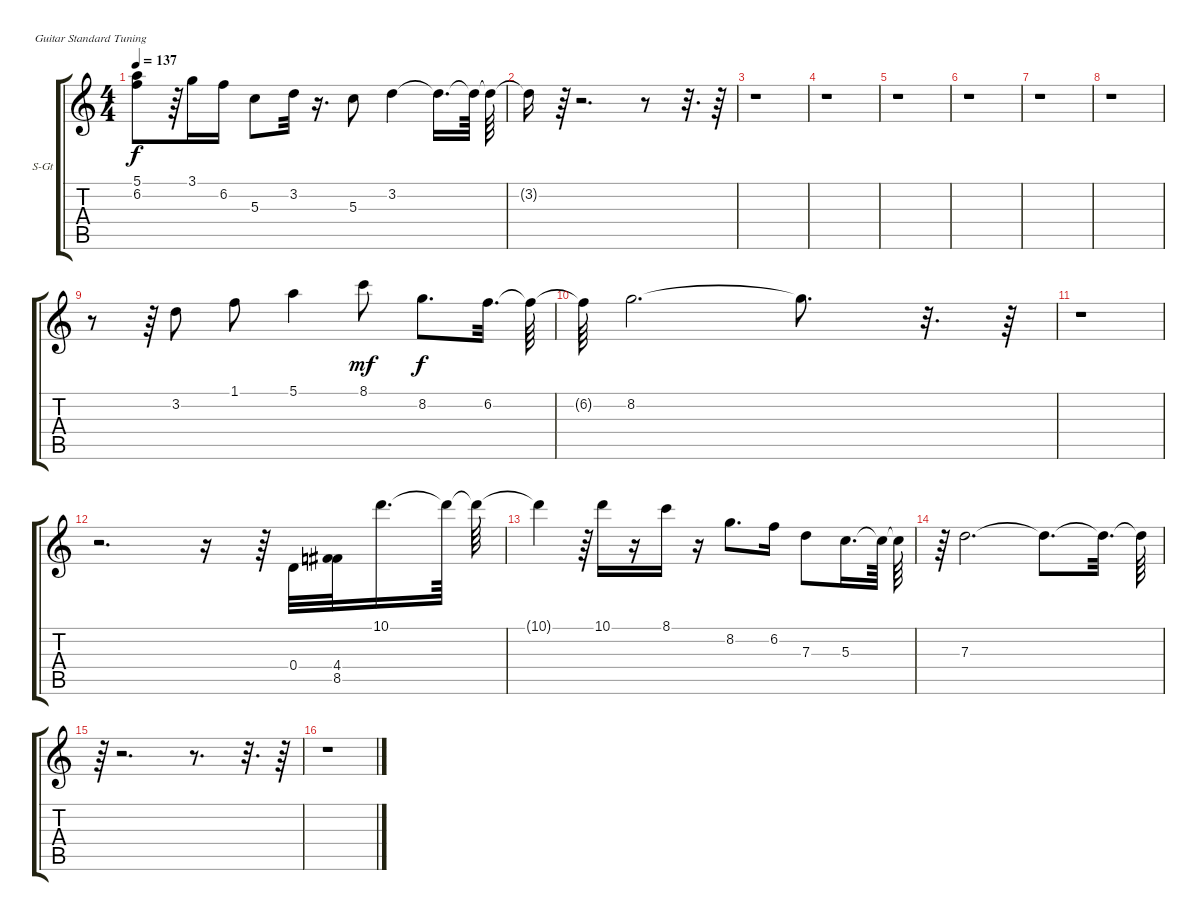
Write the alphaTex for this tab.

\bracketExtendMode groupsimilarinstruments
\firstSystemTrackNameOrientation horizontal
\otherSystemsTrackNameOrientation horizontal
\track ("Æ®·¢ 6" "S-Gt") {instrument percussiveorgan}
\staff {score tabs}
\tuning (E4 B3 G3 D3 A2 E2)
\displaytranspose 12
\ts (4 4)
\tempo 137
\clef g2
\ks c
(5.1{t} 6.2{t}).8{dy f} r.64 3.1.16 6.2.16 5.3.8 3.2.32 r.16{d} 5.3.8 3.2.4 3.2{t}.16{d} 3.2{t}.64 3.2{t}.64 |
3.2{t}.16 r.64 r.2{d} r.8 r.32{d} r.64 |
r.1 |
r.1 |
r.1 |
r.1 |
r.1 |
r.1 |
r.8 r.64 3.2.8 1.1.8 5.1.4 8.1.8{dy mf} 8.2.8{d dy f} 6.2.32{d} 6.2{t}.64 |
6.2{t}.64 8.2.2{d} 8.2{t}.8{d} r.32{d} r.64 |
r.1 |
r.2{d} r.16 r.64 0.4.32 (4.4 8.5).32 10.1.16{d} 10.1{t}.64 10.1{t}.64 |
10.1{t}.4 r.64 10.1.16 r.16 8.1.16 r.16 8.2.8{d} 6.2.16 7.3.8 5.3.16{d} 5.3{t}.64 5.3{t}.64 |
r.64 7.3.2{d} 7.3{t}.8{d} 7.3{t}.32{d} 7.3{t}.64 |
r.64 r.2{d} r.8{d} r.32{d} r.64 |
r.1
